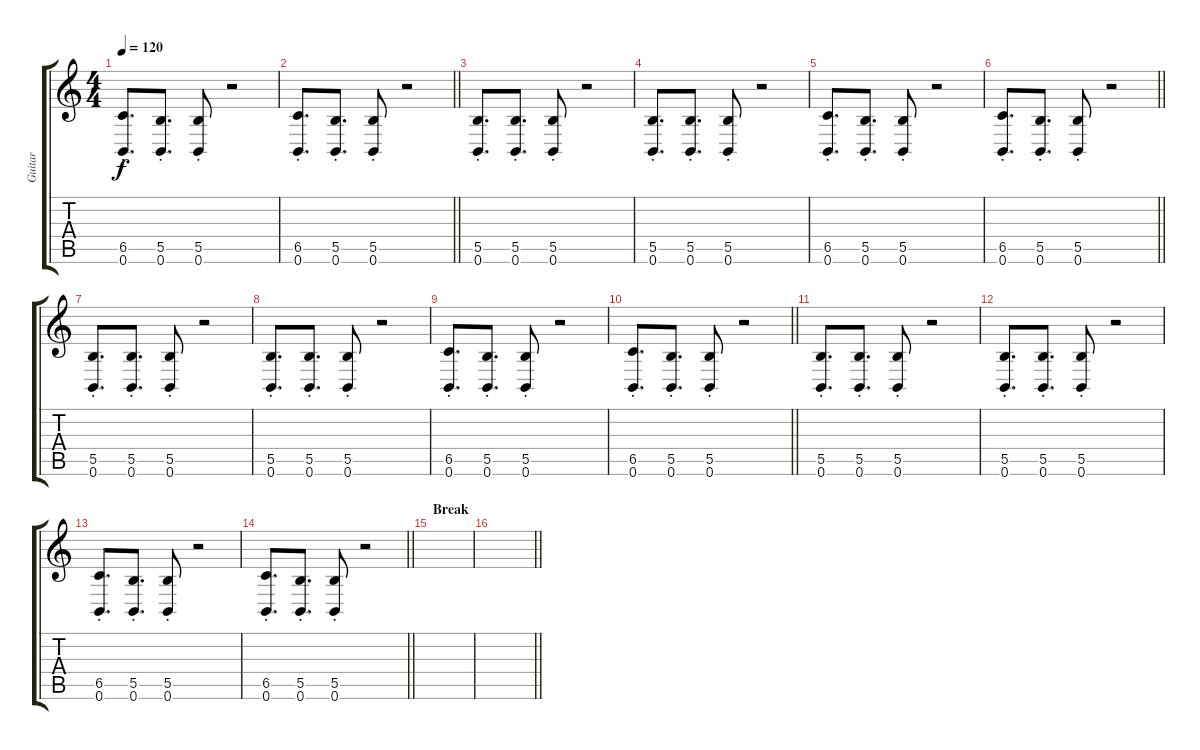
\track ("Guitar" "Guitar") {instrument distortionguitar bank 255}
\staff {score tabs}
\tuning (Db4 Ab3 E3 B2 Gb2 B1) {hide}
\ts (4 4)
\tempo 120
\clef g2
\ks c
(6.5{st} 0.6).8{d dy f} (5.5{st} 0.6).8{d} (5.5{st} 0.6).8 r.2 |
\barLineRight lightlight
(6.5{st} 0.6).8{d} (5.5{st} 0.6).8{d} (5.5{st} 0.6).8 r.2 |
(5.5{st} 0.6).8{d} (5.5{st} 0.6).8{d} (5.5{st} 0.6).8 r.2 |
(5.5{st} 0.6).8{d} (5.5{st} 0.6).8{d} (5.5{st} 0.6).8 r.2 |
(6.5{st} 0.6).8{d} (5.5{st} 0.6).8{d} (5.5{st} 0.6).8 r.2 |
\barLineRight lightlight
(6.5{st} 0.6).8{d} (5.5{st} 0.6).8{d} (5.5{st} 0.6).8 r.2 |
(5.5{st} 0.6).8{d} (5.5{st} 0.6).8{d} (5.5{st} 0.6).8 r.2 |
(5.5{st} 0.6).8{d} (5.5{st} 0.6).8{d} (5.5{st} 0.6).8 r.2 |
(6.5{st} 0.6).8{d} (5.5{st} 0.6).8{d} (5.5{st} 0.6).8 r.2 |
\barLineRight lightlight
(6.5{st} 0.6).8{d} (5.5{st} 0.6).8{d} (5.5{st} 0.6).8 r.2 |
(5.5{st} 0.6).8{d} (5.5{st} 0.6).8{d} (5.5{st} 0.6).8 r.2 |
(5.5{st} 0.6).8{d} (5.5{st} 0.6).8{d} (5.5{st} 0.6).8 r.2 |
(6.5{st} 0.6).8{d} (5.5{st} 0.6).8{d} (5.5{st} 0.6).8 r.2 |
\barLineRight lightlight
(6.5{st} 0.6).8{d} (5.5{st} 0.6).8{d} (5.5{st} 0.6).8 r.2 |
\section ("" "Break")
|
\barLineRight lightlight
